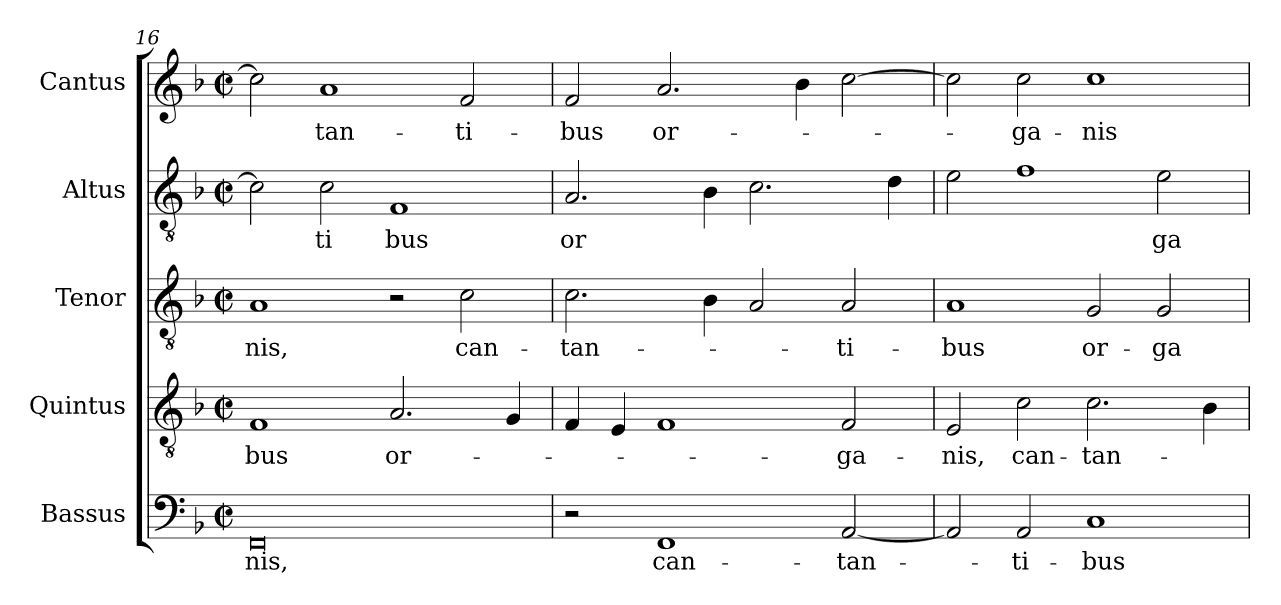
**kern	**text	**kern	**text	**kern	**text	**kern	**text	**kern	**text
*part5	*part5	*part4	*part4	*part3	*part3	*part2	*part2	*part1	*part1
*staff5	*staff5	*staff4	*staff4	*staff3	*staff3	*staff2	*staff2	*staff1	*staff1
*I"Bassus	*	*I"Quintus	*	*I"Tenor	*	*I"Altus	*	*I"Cantus	*
*clefF4	*	*clefGv2	*	*clefGv2	*	*clefGv2	*	*clefG2	*
*k[b-]	*	*k[b-]	*	*k[b-]	*	*k[b-]	*	*k[b-]	*
*F:	*	*F:	*	*F:	*	*F:	*	*F:	*
*M2/2	*	*M2/2	*	*M2/2	*	*M2/2	*	*M2/2	*
*met(c|)	*	*met(c|)	*	*met(c|)	*	*met(c|)	*	*met(c|)	*
=16	=16	=16	=16	=16	=16	=16	=16	=16	=16
!	!LO:LY:b:cj	!	!LO:LY:b:cj	!	!LO:LY:b:cj	!	!	!	!
0FF	-nis,	1F	-bus	1A	-nis,	2c\]	.	2cc\]	.
!	!	!	!	!	!	!	!LO:LY:b:cj	!	!LO:LY:b:cj
.	.	.	.	.	.	2c\	ti	1a	-tan-
!	!	!	!LO:LY:b:cj	!	!	!	!LO:LY:b:cj	!	!
.	.	2.A/	or-	2r	.	1F	bus	.	.
!	!	!	!	!	!LO:LY:b:cj	!	!	!	!LO:LY:b:cj
.	.	.	.	2c\	can-	.	.	2f/	-ti-
.	.	4G/	.	.	.	.	.	.	.
=17	=17	=17	=17	=17	=17	=17	=17	=17	=17
!	!	!	!	!	!LO:LY:b	!	!LO:LY:b:cj	!	!LO:LY:b:cj
2r	.	4F/	.	2.c\	-tan-	2.A/	or	2f/	-bus
.	.	4E/	.	.	.	.	.	.	.
!	!LO:LY:b:cj	!	!	!	!	!	!	!	!LO:LY:b:cj
1FF	can-	1F	.	.	.	.	.	2.a/	or-
.	.	.	.	4B-\	.	4B-\	.	.	.
.	.	.	.	2A/	.	2.c\	.	.	.
.	.	.	.	.	.	.	.	4b-\	.
!	!LO:LY:b	!	!LO:LY:b:cj	!	!LO:LY:b:cj	!	!	!	!
[<2AA/	-tan-	2F/	-ga-	2A/	-ti-	.	.	[>2cc\	.
.	.	.	.	.	.	4d\	.	.	.
=18	=18	=18	=18	=18	=18	=18	=18	=18	=18
!	!	!	!LO:LY:b:cj	!	!LO:LY:b:cj	!	!	!	!
2AA/]	.	2E/	-nis,	1A	-bus	2e\	.	2cc\]	.
!	!LO:LY:b:cj	!	!LO:LY:b:cj	!	!	!	!	!	!LO:LY:b:cj
2AA/	-ti-	2c\	can-	.	.	1f	.	2cc\	-ga-
!	!LO:LY:b:cj	!	!LO:LY:b	!	!LO:LY:b:cj	!	!	!	!LO:LY:b:cj
1C	-bus	2.c\	-tan-	2G/	or-	.	.	1cc	-nis
!	!	!	!	!	!LO:LY:b:cj	!	!LO:LY:b:cj	!	!
.	.	.	.	2G/	-ga-	2e\	ga	.	.
.	.	4B-\	.	.	.	.	.	.	.
=	=	=	=	=	=	=	=	=	=
*-	*-	*-	*-	*-	*-	*-	*-	*-	*-
